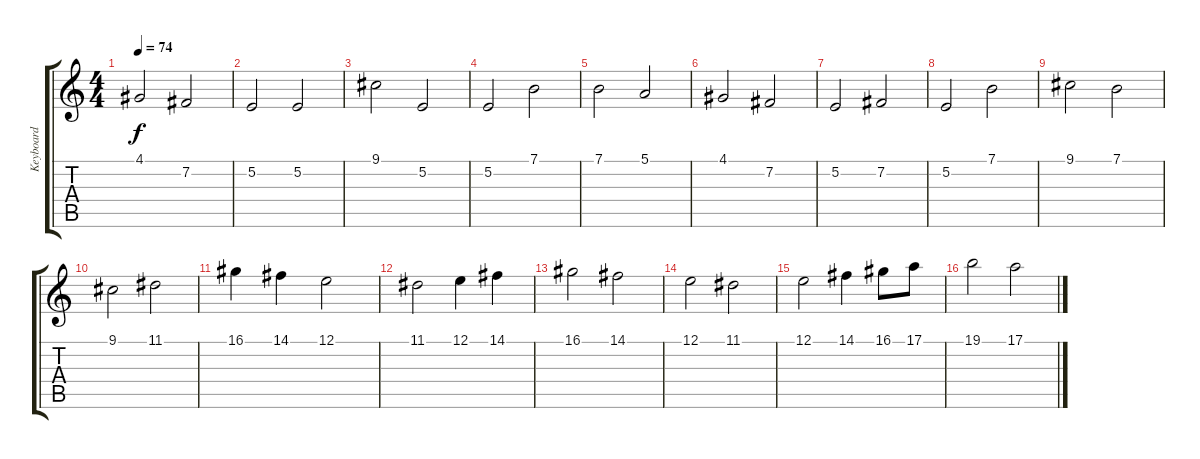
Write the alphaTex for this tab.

\track ("Keyboard" "Keyboard") {instrument synthstrings1}
\staff {score tabs}
\tuning (E4 B3 G3 D3 A2 E2) {hide}
\ts (4 4)
\tempo 74
\clef g2
\ks c
4.1.2{dy f} 7.2.2 |
5.2.2 5.2.2 |
9.1.2 5.2.2 |
5.2.2 7.1.2 |
7.1.2 5.1.2 |
4.1.2 7.2.2 |
5.2.2 7.2.2 |
5.2.2 7.1.2 |
9.1.2 7.1.2 |
9.1.2 11.1.2 |
16.1.4 14.1.4 12.1.2 |
11.1.2 12.1.4 14.1.4 |
16.1.2 14.1.2 |
12.1.2 11.1.2 |
12.1.2 14.1.4 16.1.8 17.1.8 |
19.1.2 17.1.2
